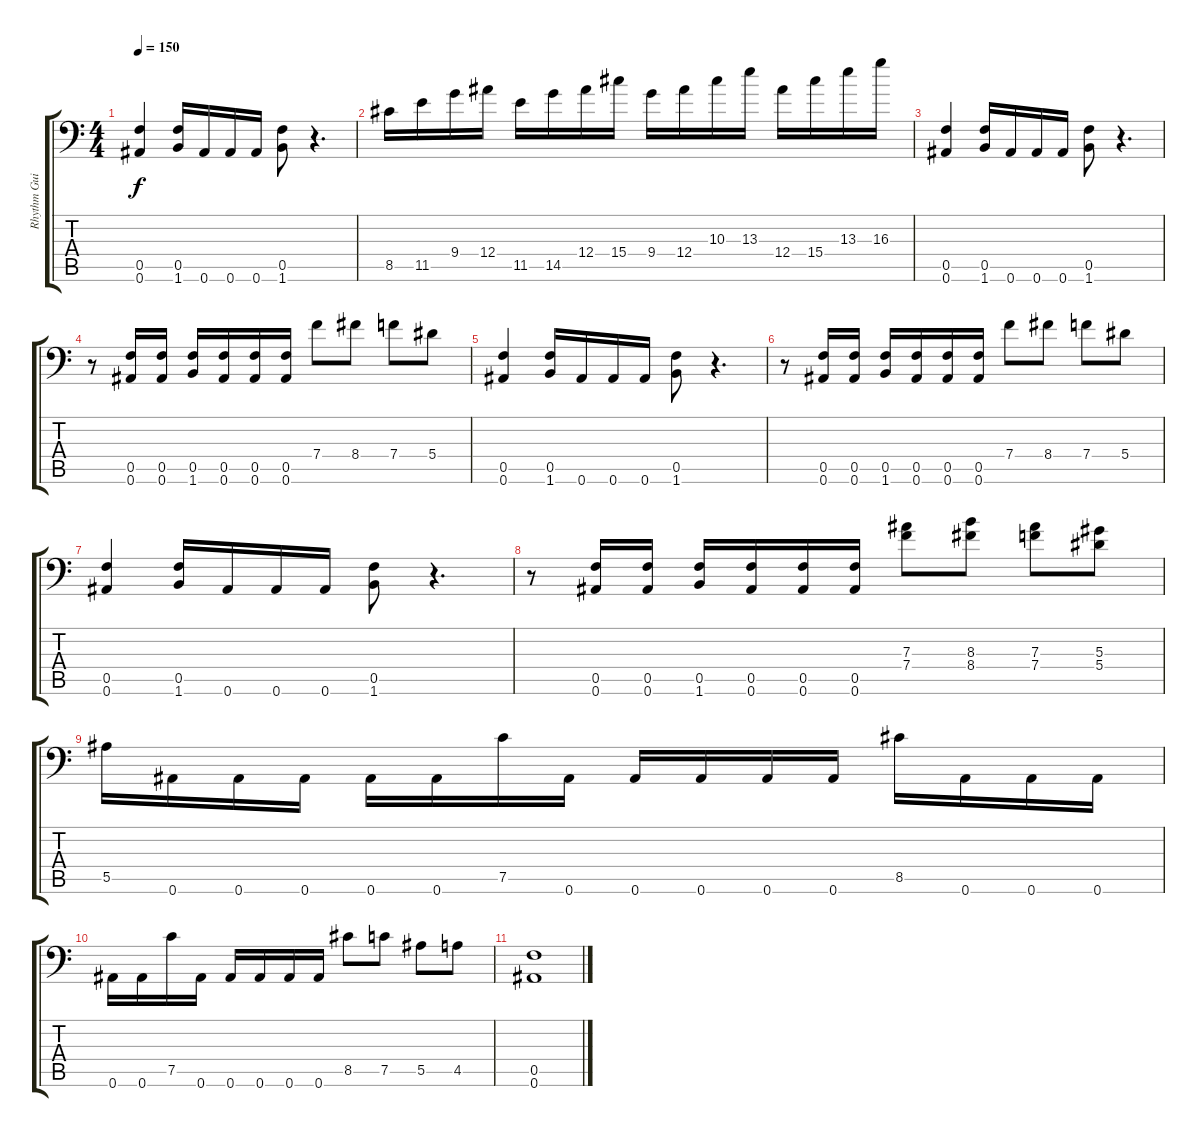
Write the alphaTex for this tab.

\track ("Rhythm Guitar" "Rhythm Gui") {instrument distortionguitar}
\staff {score tabs}
\tuning (C4 G3 Eb3 Bb2 F2 Bb1) {hide}
\ts (4 4)
\tempo 150
\clef f4
\ks c
(0.5 0.6).4{dy f} (0.5 1.6).16 0.6.16 0.6.16 0.6.16 (0.5 1.6).8 r.4{d} |
8.5.16 11.5.16 9.4.16 12.4.16 11.5.16 14.5.16 12.4.16 15.4.16 9.4.16 12.4.16 10.3.16 13.3.16 12.4.16 15.4.16 13.3.16 16.3.16 |
(0.5 0.6).4 (0.5 1.6).16 0.6.16 0.6.16 0.6.16 (0.5 1.6).8 r.4{d} |
r.8 (0.5 0.6).16 (0.5 0.6).16 (0.5 1.6).16 (0.5 0.6).16 (0.5 0.6).16 (0.5 0.6).16 7.4.8 8.4.8 7.4.8 5.4.8 |
(0.5 0.6).4 (0.5 1.6).16 0.6.16 0.6.16 0.6.16 (0.5 1.6).8 r.4{d} |
r.8 (0.5 0.6).16 (0.5 0.6).16 (0.5 1.6).16 (0.5 0.6).16 (0.5 0.6).16 (0.5 0.6).16 7.4.8 8.4.8 7.4.8 5.4.8 |
(0.5 0.6).4 (0.5 1.6).16 0.6.16 0.6.16 0.6.16 (0.5 1.6).8 r.4{d} |
r.8 (0.5 0.6).16 (0.5 0.6).16 (0.5 1.6).16 (0.5 0.6).16 (0.5 0.6).16 (0.5 0.6).16 (7.3 7.4).8 (8.3 8.4).8 (7.3 7.4).8 (5.3 5.4).8 |
5.5.16 0.6.16 0.6.16 0.6.16 0.6.16 0.6.16 7.5.16 0.6.16 0.6.16 0.6.16 0.6.16 0.6.16 8.5.16 0.6.16 0.6.16 0.6.16 |
0.6.16 0.6.16 7.5.16 0.6.16 0.6.16 0.6.16 0.6.16 0.6.16 8.5.8 7.5.8 5.5.8 4.5.8 |
(0.5 0.6).1
